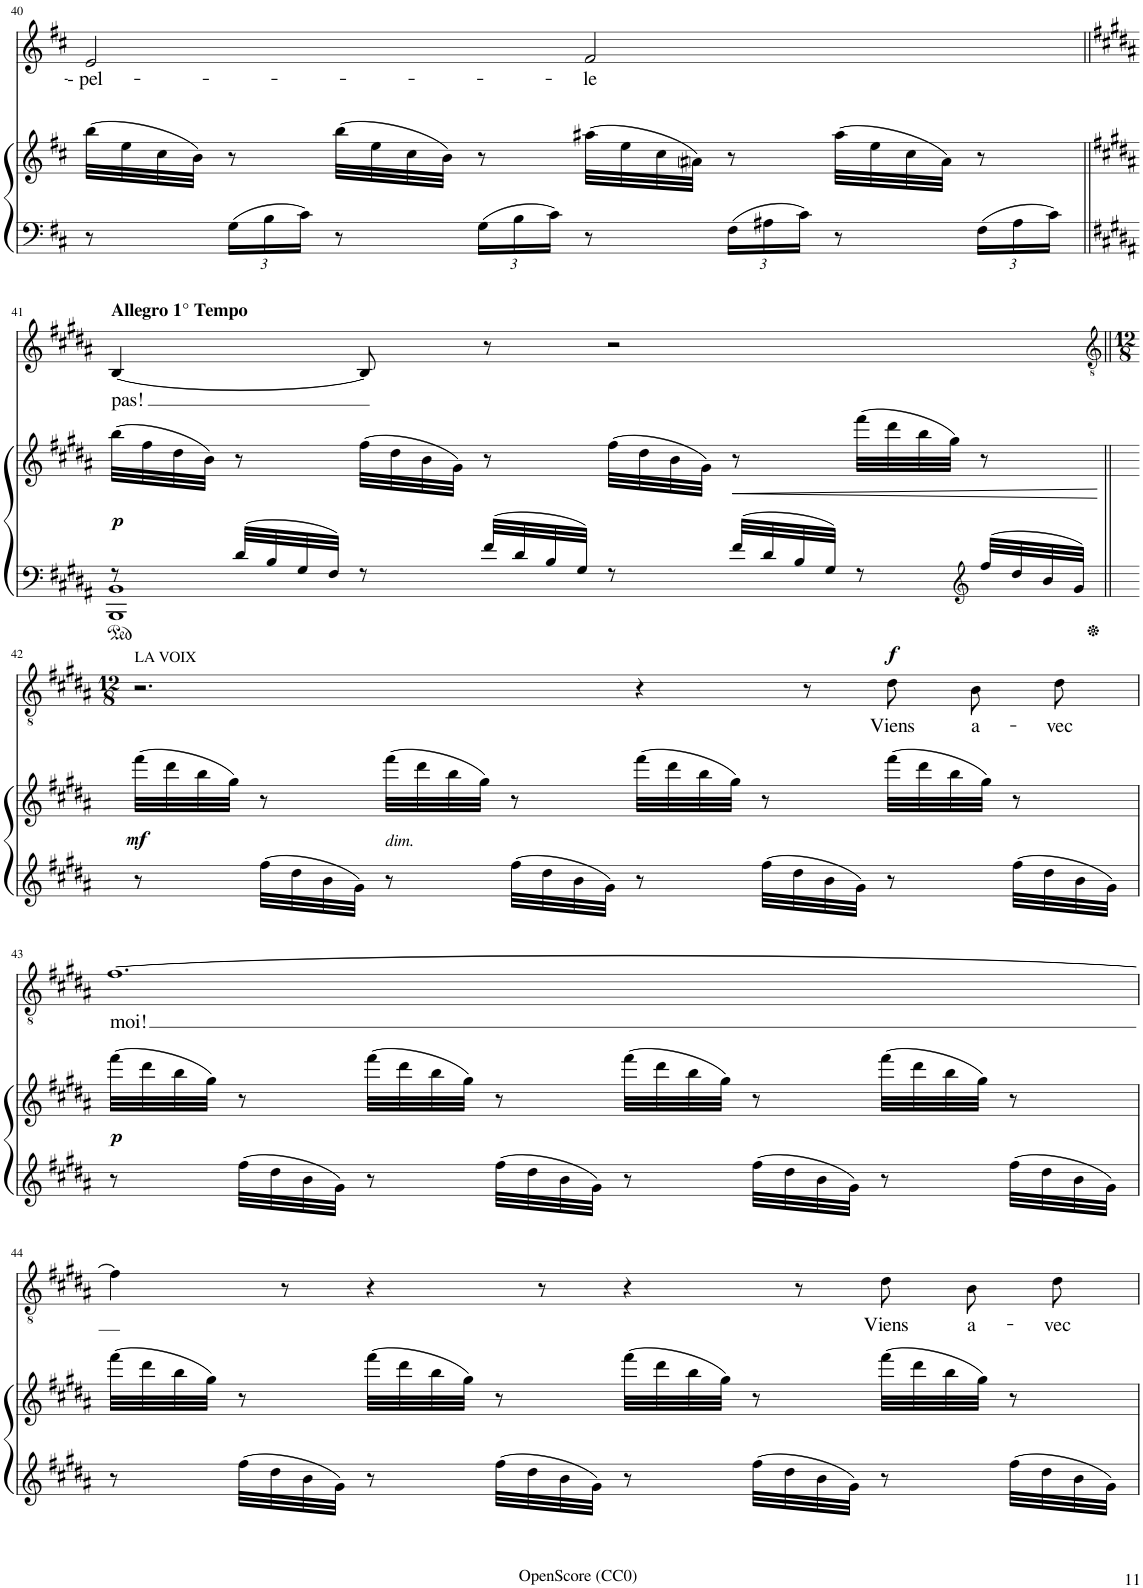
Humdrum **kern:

**kern	**kern	**dynam	**kern	**text	**dynam	**kern	**text
*part3	*part3	*part3	*part2	*part2	*part2	*part1	*part1
*staff4	*staff3	*staff3/4	*staff2	*staff2	*staff2	*staff1	*staff1
*I"Piano	*	*	*I"Tenor	*	*	*I"Chant Voice	*
*I'Pno	*	*	*	*	*	*	*
!!LO:PB:g=z
*clefF4	*clefG2	*	*clefG2	*	*	*clefG2	*
*	*	*	*	*	*	*Trd1c2	*
*k[f#c#]	*k[f#c#]	*	*k[f#c#]	*	*	*k[f#c#]	*
*M4/4	*M4/4	*	*M4/4	*	*	*M4/4	*
*met(c)	*met(c)	*	*met(c)	*	*	*met(c)	*
=40	=40	=40	=40	=40	=40	=40	=40
!	!	!	!	!	!	!	!LO:LY:b
8r	(32bb\LLL	.	1r	.	.	2e/	-- pel-
.	32ee\	.	.	.	.	.	.
.	32cc#\	.	.	.	.	.	.
.	32b\JJJ)	.	.	.	.	.	.
*Xbrackettup	*	*	*	*	*	*	*
24G\LL	8r	.	.	.	.	.	.
24B\	.	.	.	.	.	.	.
24c#\JJ	.	.	.	.	.	.	.
8r	(32bb\LLL	.	.	.	.	.	.
.	32ee\	.	.	.	.	.	.
.	32cc#\	.	.	.	.	.	.
.	32b\JJJ)	.	.	.	.	.	.
24G\LL	8r	.	.	.	.	.	.
24B\	.	.	.	.	.	.	.
24c#\JJ	.	.	.	.	.	.	.
!	!	!	!	!	!	!	!LO:LY:b
8r	(32aa#X\LLL	.	.	.	.	2f#/	-le
.	32ee\	.	.	.	.	.	.
.	32cc#\	.	.	.	.	.	.
.	32a#j\JJJ)	.	.	.	.	.	.
24F#\LL	8r	.	.	.	.	.	.
24A#X\	.	.	.	.	.	.	.
24c#\JJ	.	.	.	.	.	.	.
8r	(32aa#\LLL	.	.	.	.	.	.
.	32ee\	.	.	.	.	.	.
.	32cc#\	.	.	.	.	.	.
.	32a#\JJJ)	.	.	.	.	.	.
24F#\LL	8r	.	.	.	.	.	.
24A#\	.	.	.	.	.	.	.
24c#\JJ	.	.	.	.	.	.	.
!!LO:LB:g=z
=41||	=41||	=41||	=41||	=41||	=41||	=41||	=41||
*k[f#c#g#d#a#]	*k[f#c#g#d#a#]	*	*k[f#c#g#d#a#]	*	*	*k[f#c#g#d#a#]	*
*^	*	*	*	*	*	*	*
!	!	!	!	!	!	!	!LO:TX:a:B:t=Allegro 1° Tempo	!
!	!	!	!LO:DY:b	!	!	!	!	!LO:LY:b
8r	1BBB 1BB	(32bb\LLL	p	1r	.	.	[4B/	pas!
.	.	32ff#\	.	.	.	.	.	.
.	.	32dd#\	.	.	.	.	.	.
.	.	32b\JJJ)	.	.	.	.	.	.
32d#/LLL	.	8r	.	.	.	.	.	.
32B/	.	.	.	.	.	.	.	.
32G#/	.	.	.	.	.	.	.	.
32F#/JJJ	.	.	.	.	.	.	.	.
8r	.	(32ff#\LLL	.	.	.	.	8B/]	.
.	.	32dd#\	.	.	.	.	.	.
.	.	32b\	.	.	.	.	.	.
.	.	32g#\JJJ)	.	.	.	.	.	.
32f#/LLL	.	8r	.	.	.	.	8r	.
32d#/	.	.	.	.	.	.	.	.
32B/	.	.	.	.	.	.	.	.
32G#/JJJ	.	.	.	.	.	.	.	.
8r	.	(32ff#\LLL	.	.	.	.	2r	.
.	.	32dd#\	.	.	.	.	.	.
.	.	32b\	.	.	.	.	.	.
.	.	32g#\JJJ)	.	.	.	.	.	.
!	!	!	!LO:HP:b	!	!	!	!	!
32f#/LLL	.	8r	<	.	.	.	.	.
32d#/	.	.	.	.	.	.	.	.
32B/	.	.	.	.	.	.	.	.
32G#/JJJ	.	.	.	.	.	.	.	.
8r	.	(32fff#\LLL	.	.	.	.	.	.
.	.	32ddd#\	.	.	.	.	.	.
.	.	32bb\	.	.	.	.	.	.
.	.	32gg#\JJJ)	.	.	.	.	.	.
*clefG2	*	*	*	*	*	*	*	*
32ff#/LLL	.	8r	.	.	.	.	.	.
32dd#/	.	.	.	.	.	.	.	.
32b/	.	.	.	.	.	.	.	.
32g#/JJJ	.	.	.	.	.	.	.	.
*v	*v	*	*	*	*	*	*	*
.	.	[	.	.	.	.	.
!!LO:LB:g=z
=42||	=42||	=42||	=42||	=42||	=42||	=42||	=42||
*	*	*	*clefGv2	*	*	*clefGv2	*
*	*	*	*M12/8	*	*	*M12/8	*
!	!	!	!LO:TX:a:t=LA VOIX	!	!	!	!
!	!	!LO:DY:b	!	!	!	!	!
8r	(32fff#\LLL	mf	2.r	.	.	1.r	.
.	32ddd#\	.	.	.	.	.	.
.	32bb\	.	.	.	.	.	.
.	32gg#\JJJ)	.	.	.	.	.	.
32ff#\LLL	8r	.	.	.	.	.	.
32dd#\	.	.	.	.	.	.	.
32b\	.	.	.	.	.	.	.
32g#\JJJ	.	.	.	.	.	.	.
!	!LO:TX:b:i:t=dim.	!	!	!	!	!	!
8r	(32fff#\LLL	.	.	.	.	.	.
.	32ddd#\	.	.	.	.	.	.
.	32bb\	.	.	.	.	.	.
.	32gg#\JJJ)	.	.	.	.	.	.
32ff#\LLL	8r	.	.	.	.	.	.
32dd#\	.	.	.	.	.	.	.
32b\	.	.	.	.	.	.	.
32g#\JJJ	.	.	.	.	.	.	.
8r	(32fff#\LLL	.	.	.	.	.	.
.	32ddd#\	.	.	.	.	.	.
.	32bb\	.	.	.	.	.	.
.	32gg#\JJJ)	.	.	.	.	.	.
32ff#\LLL	8r	.	.	.	.	.	.
32dd#\	.	.	.	.	.	.	.
32b\	.	.	.	.	.	.	.
32g#\JJJ	.	.	.	.	.	.	.
8r	(32fff#\LLL	.	4r	.	.	.	.
.	32ddd#\	.	.	.	.	.	.
.	32bb\	.	.	.	.	.	.
.	32gg#\JJJ)	.	.	.	.	.	.
32ff#\LLL	8r	.	.	.	.	.	.
32dd#\	.	.	.	.	.	.	.
32b\	.	.	.	.	.	.	.
32g#\JJJ	.	.	.	.	.	.	.
2ryy	2ryy	.	8r	.	.	.	.
!	!	!	!	!LO:LY:b	!LO:DY:a	!	!
.	.	.	8d#\L	Viens	f	.	.
!	!	!	!	!LO:LY:b	!	!	!
.	.	.	8B\	a-	.	.	.
!	!	!	!	!LO:LY:b	!	!	!
.	.	.	8d#\J	-vec	.	.	.
!!LO:LB:g=z
=43	=43	=43	=43	=43	=43	=43	=43
!	!	!LO:DY:b	!	!LO:LY:b	!	!	!
8r	(32fff#\LLL	p	[1.f#	moi!	.	1.r	.
.	32ddd#\	.	.	.	.	.	.
.	32bb\	.	.	.	.	.	.
.	32gg#\JJJ)	.	.	.	.	.	.
32ff#\LLL	8r	.	.	.	.	.	.
32dd#\	.	.	.	.	.	.	.
32b\	.	.	.	.	.	.	.
32g#\JJJ	.	.	.	.	.	.	.
8r	(32fff#\LLL	.	.	.	.	.	.
.	32ddd#\	.	.	.	.	.	.
.	32bb\	.	.	.	.	.	.
.	32gg#\JJJ)	.	.	.	.	.	.
32ff#\LLL	8r	.	.	.	.	.	.
32dd#\	.	.	.	.	.	.	.
32b\	.	.	.	.	.	.	.
32g#\JJJ	.	.	.	.	.	.	.
8r	(32fff#\LLL	.	.	.	.	.	.
.	32ddd#\	.	.	.	.	.	.
.	32bb\	.	.	.	.	.	.
.	32gg#\JJJ)	.	.	.	.	.	.
32ff#\LLL	8r	.	.	.	.	.	.
32dd#\	.	.	.	.	.	.	.
32b\	.	.	.	.	.	.	.
32g#\JJJ	.	.	.	.	.	.	.
8r	(32fff#\LLL	.	.	.	.	.	.
.	32ddd#\	.	.	.	.	.	.
.	32bb\	.	.	.	.	.	.
.	32gg#\JJJ)	.	.	.	.	.	.
32ff#\LLL	8r	.	.	.	.	.	.
32dd#\	.	.	.	.	.	.	.
32b\	.	.	.	.	.	.	.
32g#\JJJ	.	.	.	.	.	.	.
2ryy	2ryy	.	.	.	.	.	.
!!LO:LB:g=z
=44	=44	=44	=44	=44	=44	=44	=44
8r	(32fff#\LLL	.	4f#\]	.	.	1.r	.
.	32ddd#\	.	.	.	.	.	.
.	32bb\	.	.	.	.	.	.
.	32gg#\JJJ)	.	.	.	.	.	.
32ff#\LLL	8r	.	.	.	.	.	.
32dd#\	.	.	.	.	.	.	.
32b\	.	.	.	.	.	.	.
32g#\JJJ	.	.	.	.	.	.	.
8r	(32fff#\LLL	.	8r	.	.	.	.
.	32ddd#\	.	.	.	.	.	.
.	32bb\	.	.	.	.	.	.
.	32gg#\JJJ)	.	.	.	.	.	.
32ff#\LLL	8r	.	4r	.	.	.	.
32dd#\	.	.	.	.	.	.	.
32b\	.	.	.	.	.	.	.
32g#\JJJ	.	.	.	.	.	.	.
8r	(32fff#\LLL	.	.	.	.	.	.
.	32ddd#\	.	.	.	.	.	.
.	32bb\	.	.	.	.	.	.
.	32gg#\JJJ)	.	.	.	.	.	.
32ff#\LLL	8r	.	8r	.	.	.	.
32dd#\	.	.	.	.	.	.	.
32b\	.	.	.	.	.	.	.
32g#\JJJ	.	.	.	.	.	.	.
8r	(32fff#\LLL	.	4r	.	.	.	.
.	32ddd#\	.	.	.	.	.	.
.	32bb\	.	.	.	.	.	.
.	32gg#\JJJ)	.	.	.	.	.	.
32ff#\LLL	8r	.	.	.	.	.	.
32dd#\	.	.	.	.	.	.	.
32b\	.	.	.	.	.	.	.
32g#\JJJ	.	.	.	.	.	.	.
2ryy	2ryy	.	8r	.	.	.	.
!	!	!	!	!LO:LY:b	!	!	!
.	.	.	8d#\L	Viens	.	.	.
!	!	!	!	!LO:LY:b	!	!	!
.	.	.	8B\	a-	.	.	.
!	!	!	!	!LO:LY:b	!	!	!
.	.	.	8d#\J	-vec	.	.	.
=	=	=	=	=	=	=	=
*-	*-	*-	*-	*-	*-	*-	*-
